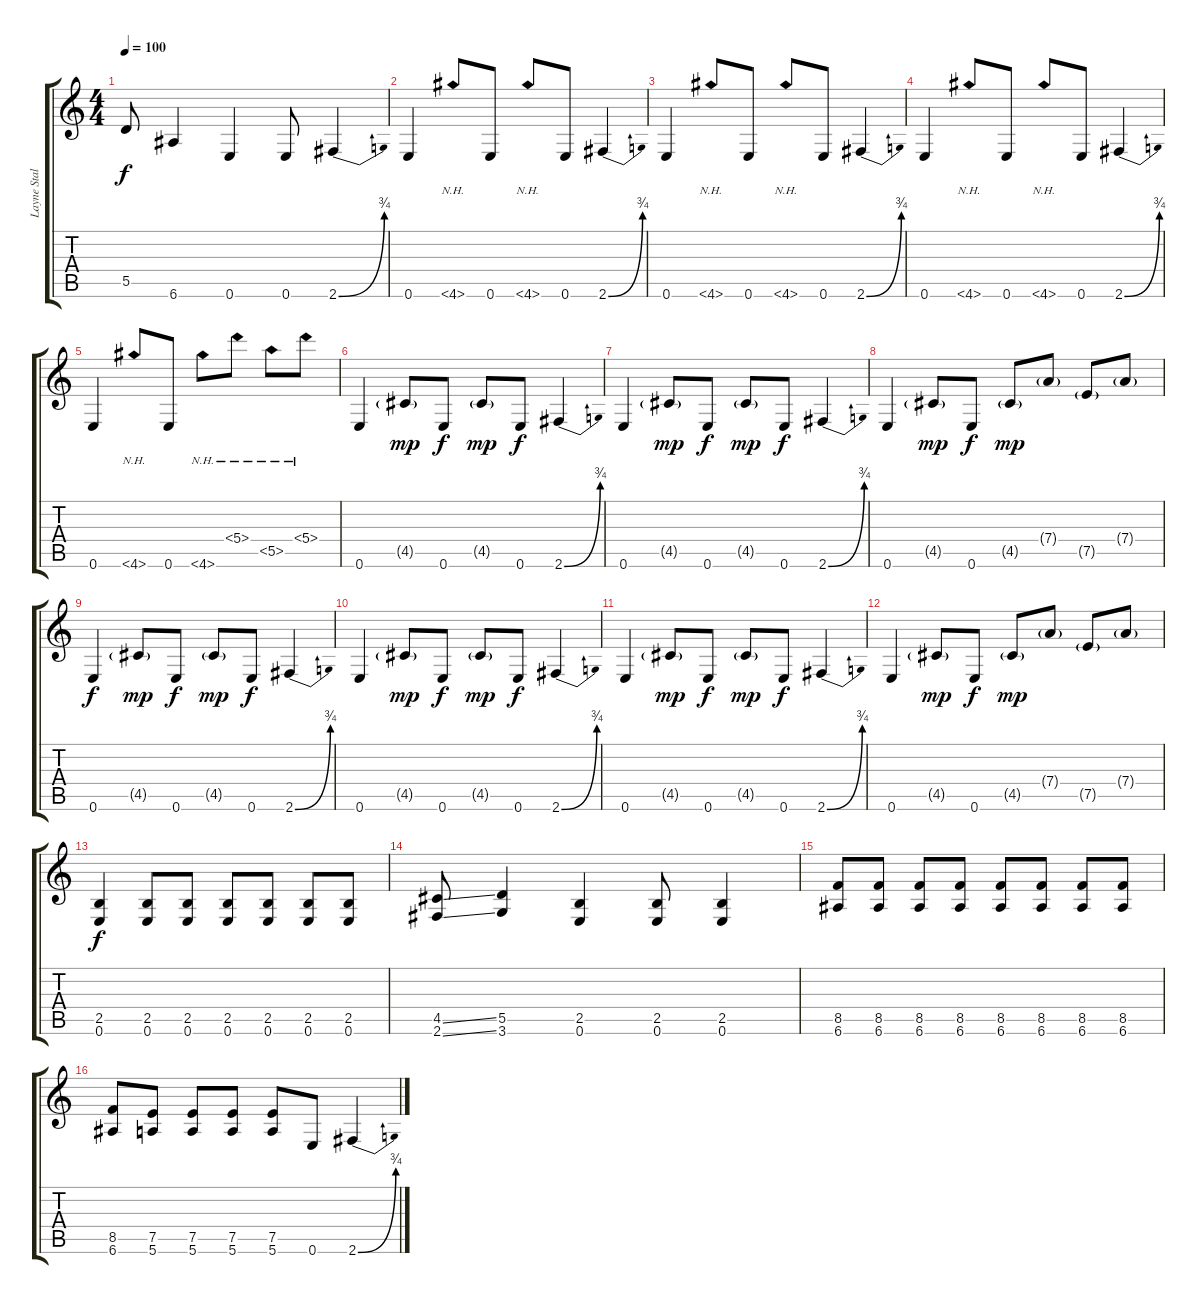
\track ("Layne Staley" "Layne Stal") {instrument distortionguitar}
\staff {score tabs}
\tuning (E4 B3 G3 D3 A2 E2) {hide}
\ts (4 4)
\tempo 100
\clef g2
\ks c
5.5.8{dy f} 6.6.4 0.6.4 0.6.8 2.6{be (bend 0 0 60 3)}.4 |
0.6.4 4.6{nh}.8 0.6.8 4.6{nh}.8 0.6.8 2.6{be (bend 0 0 60 3)}.4 |
0.6.4 4.6{nh}.8 0.6.8 4.6{nh}.8 0.6.8 2.6{be (bend 0 0 60 3)}.4 |
0.6.4 4.6{nh}.8 0.6.8 4.6{nh}.8 0.6.8 2.6{be (bend 0 0 60 3)}.4 |
0.6.4 4.6{nh}.8 0.6.8 4.6{nh}.8 5.4{nh}.8 5.5{nh}.8 5.4{nh}.8 |
0.6.4 4.5{g}.8{dy mp} 0.6.8{dy f} 4.5{g}.8{dy mp} 0.6.8{dy f} 2.6{be (bend 0 0 60 3)}.4 |
0.6.4 4.5{g}.8{dy mp} 0.6.8{dy f} 4.5{g}.8{dy mp} 0.6.8{dy f} 2.6{be (bend 0 0 60 3)}.4 |
0.6.4 4.5{g}.8{dy mp} 0.6.8{dy f} 4.5{g}.8{dy mp} 7.4{g}.8 7.5{g}.8 7.4{g}.8 |
0.6.4{dy f} 4.5{g}.8{dy mp} 0.6.8{dy f} 4.5{g}.8{dy mp} 0.6.8{dy f} 2.6{be (bend 0 0 60 3)}.4 |
0.6.4 4.5{g}.8{dy mp} 0.6.8{dy f} 4.5{g}.8{dy mp} 0.6.8{dy f} 2.6{be (bend 0 0 60 3)}.4 |
0.6.4 4.5{g}.8{dy mp} 0.6.8{dy f} 4.5{g}.8{dy mp} 0.6.8{dy f} 2.6{be (bend 0 0 60 3)}.4 |
0.6.4 4.5{g}.8{dy mp} 0.6.8{dy f} 4.5{g}.8{dy mp} 7.4{g}.8 7.5{g}.8 7.4{g}.8 |
(2.5 0.6).4{dy f} (2.5 0.6).8 (2.5 0.6).8 (2.5 0.6).8 (2.5 0.6).8 (2.5 0.6).8 (2.5 0.6).8 |
(4.5{ss} 2.6{ss}).8 (5.5 3.6).4 (2.5 0.6).4 (2.5 0.6).8 (2.5 0.6).4 |
(8.5 6.6).8 (8.5 6.6).8 (8.5 6.6).8 (8.5 6.6).8 (8.5 6.6).8 (8.5 6.6).8 (8.5 6.6).8 (8.5 6.6).8 |
(8.5 6.6).8 (7.5 5.6).8 (7.5 5.6).8 (7.5 5.6).8 (7.5 5.6).8 0.6.8 2.6{be (bend 0 0 60 3)}.4
